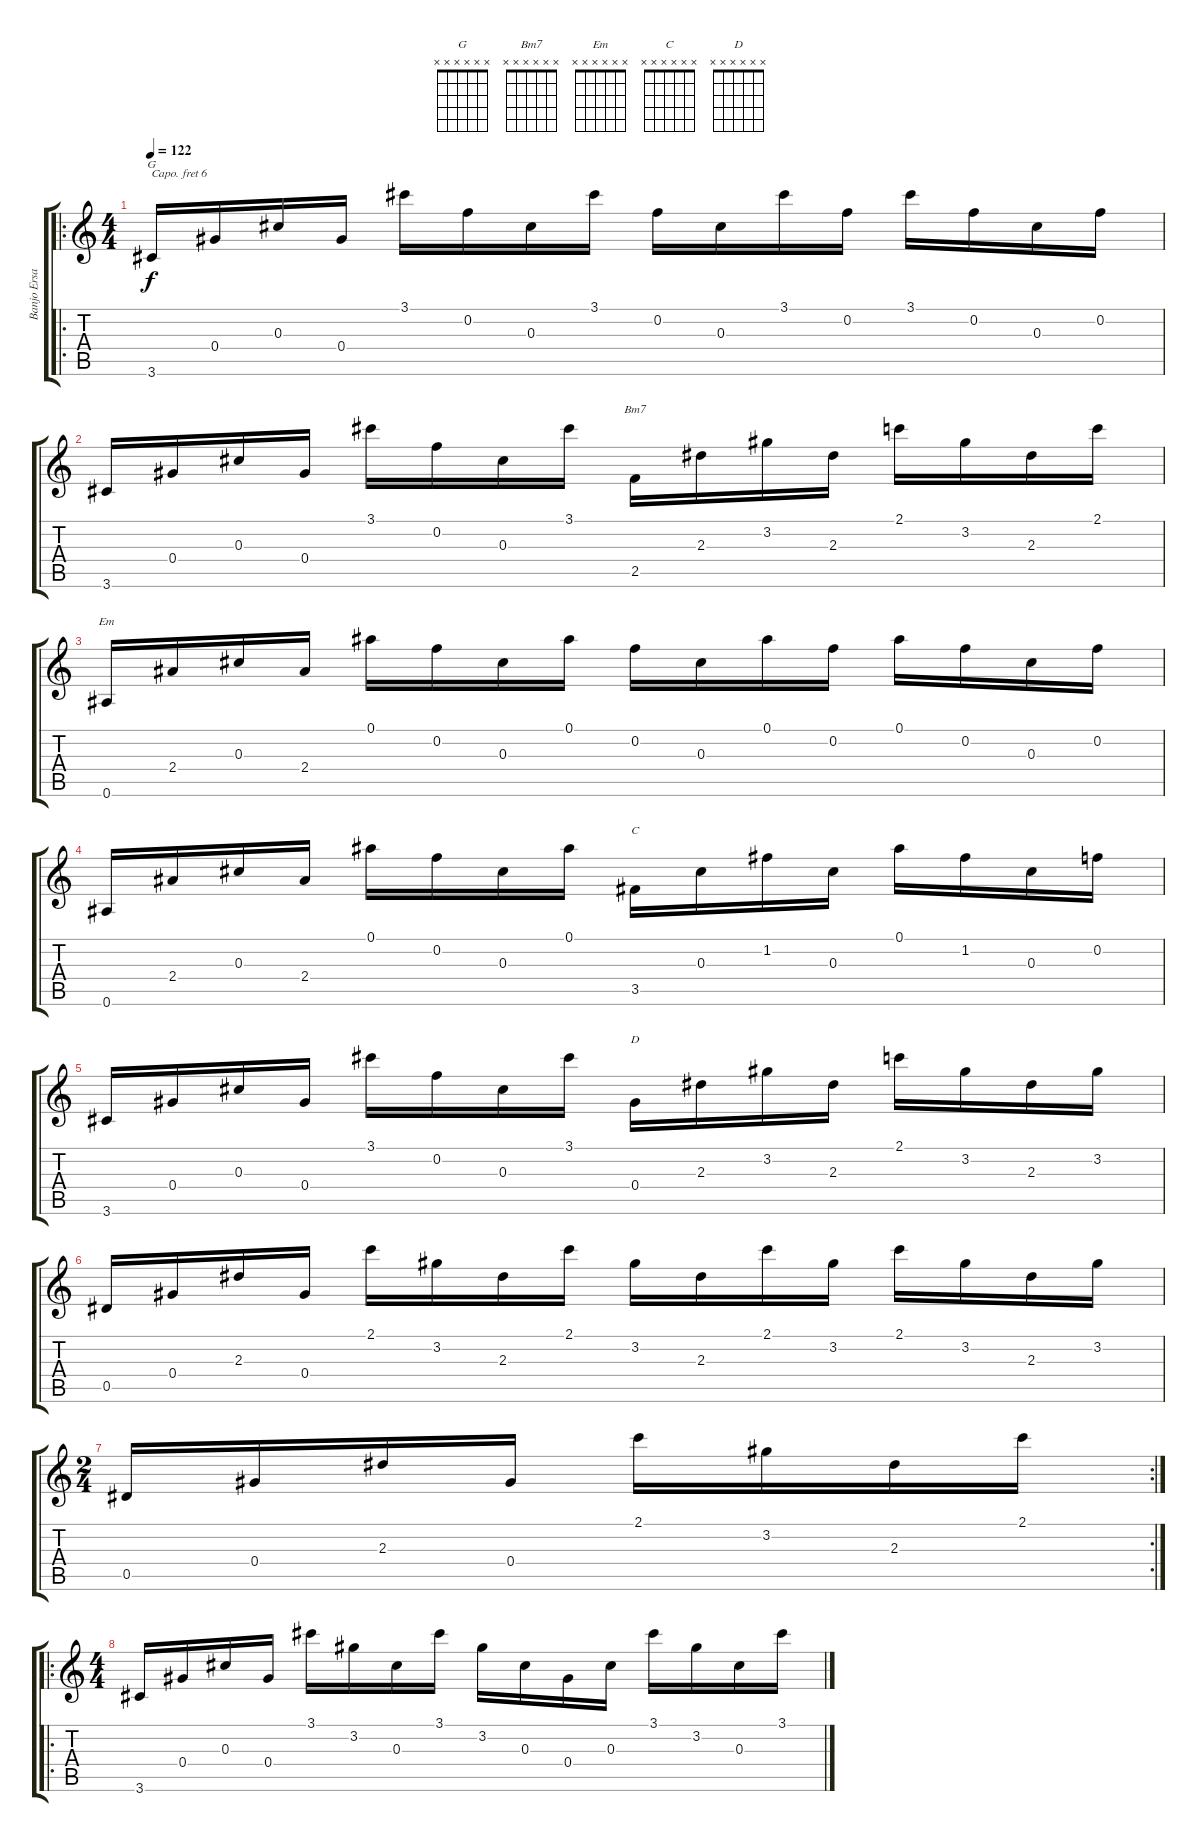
\track ("Banjo Ersatz" "Banjo Ersa") {instrument acousticguitarsteel}
\staff {score tabs}
\capo 6
\tuning (E4 B3 G3 D3 A2 E2) {hide}
\chord ("G" x x x x x x)
\chord ("Bm7" x x x x x x)
\chord ("Em" x x x x x x)
\chord ("C" x x x x x x)
\chord ("D" x x x x x x)
\ro
\ts (4 4)
\tempo 122
\clef g2
\ks c
3.6.16{ch "G" dy f} 0.4.16 0.3.16 0.4.16 3.1.16 0.2.16 0.3.16 3.1.16 0.2.16 0.3.16 3.1.16 0.2.16 3.1.16 0.2.16 0.3.16 0.2.16 |
3.6.16 0.4.16 0.3.16 0.4.16 3.1.16 0.2.16 0.3.16 3.1.16 2.5.16{ch "Bm7"} 2.3.16 3.2.16 2.3.16 2.1.16 3.2.16 2.3.16 2.1.16 |
0.6.16{ch "Em"} 2.4.16 0.3.16 2.4.16 0.1.16 0.2.16 0.3.16 0.1.16 0.2.16 0.3.16 0.1.16 0.2.16 0.1.16 0.2.16 0.3.16 0.2.16 |
0.6.16 2.4.16 0.3.16 2.4.16 0.1.16 0.2.16 0.3.16 0.1.16 3.5.16{ch "C"} 0.3.16 1.2.16 0.3.16 0.1.16 1.2.16 0.3.16 0.2.16 |
3.6.16 0.4.16 0.3.16 0.4.16 3.1.16 0.2.16 0.3.16 3.1.16 0.4.16{ch "D"} 2.3.16 3.2.16 2.3.16 2.1.16 3.2.16 2.3.16 3.2.16 |
0.5.16 0.4.16 2.3.16 0.4.16 2.1.16 3.2.16 2.3.16 2.1.16 3.2.16 2.3.16 2.1.16 3.2.16 2.1.16 3.2.16 2.3.16 3.2.16 |
\rc 2
\ts (2 4)
0.5.16 0.4.16 2.3.16 0.4.16 2.1.16 3.2.16 2.3.16 2.1.16 |
\ro
\ts (4 4)
3.6.16 0.4.16 0.3.16 0.4.16 3.1.16 3.2.16 0.3.16 3.1.16 3.2.16 0.3.16 0.4.16 0.3.16 3.1.16 3.2.16 0.3.16 3.1.16
